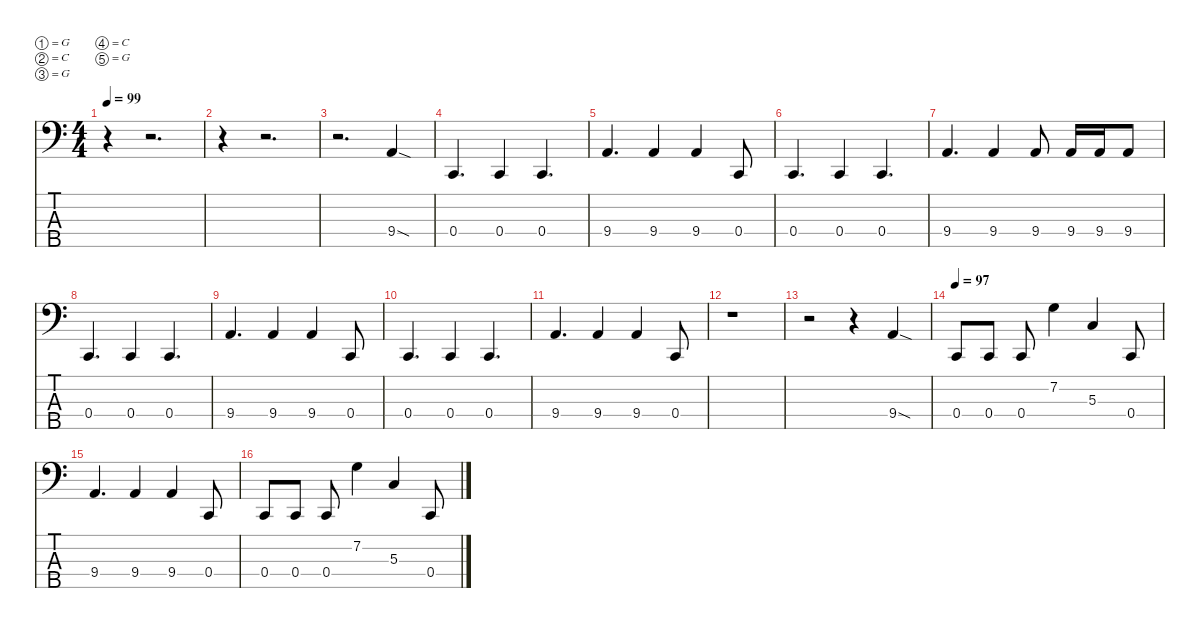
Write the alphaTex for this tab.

\defaultSystemsLayout 4
\hideDynamics
\bracketExtendMode nobrackets
\singleTrackTrackNamePolicy hidden
\multiTrackTrackNamePolicy hidden
\firstSystemTrackNameMode fullname
\firstSystemTrackNameOrientation horizontal
\otherSystemsTrackNameOrientation horizontal
\track ("Bass" "el.bs.") {instrument electricbasspick}
\staff {score tabs}
\tuning (G2 C2 G1 C1 G0)
\ts (4 4)
\beaming (8 2 2 2 2)
\tempo 99
\clef f4
\ks c
r.4{dy f instrument electricbasspick beam Down} r.2{d beam Down} |
r.4{beam Down} r.2{d beam Down} |
r.2{d beam Down} 9.4{sod}.4{beam Up} |
0.4.4{d beam Up} 0.4.4{beam Up} 0.4.4{d beam Up} |
9.4.4{d beam Up} 9.4.4{beam Up} 9.4.4{beam Up} 0.4.8{beam Up} |
0.4.4{d beam Up} 0.4.4{beam Up} 0.4.4{d beam Up} |
9.4.4{d beam Up} 9.4.4{beam Up} 9.4.8{beam Up} 9.4.16{beam Up} 9.4.16{beam Up} 9.4.8{beam Up} |
0.4.4{d beam Up} 0.4.4{beam Up} 0.4.4{d beam Up} |
9.4.4{d beam Up} 9.4.4{beam Up} 9.4.4{beam Up} 0.4.8{beam Up} |
0.4.4{d beam Up} 0.4.4{beam Up} 0.4.4{d beam Up} |
9.4.4{d beam Up} 9.4.4{beam Up} 9.4.4{beam Up} 0.4.8{beam Up} |
r.1{beam Down} |
r.2{beam Down} r.4{beam Down} 9.4{sod}.4{beam Up} |
\tempo 97
0.4.8{beam Up} 0.4.8{beam Up} 0.4.8{beam Up} 7.2.4{beam Down} 5.3.4{beam Up} 0.4.8{beam Up} |
9.4.4{d beam Up} 9.4.4{beam Up} 9.4.4{beam Up} 0.4.8{beam Up} |
0.4.8{beam Up} 0.4.8{beam Up} 0.4.8{beam Up} 7.2.4{beam Down} 5.3.4{beam Up} 0.4.8{beam Up}
